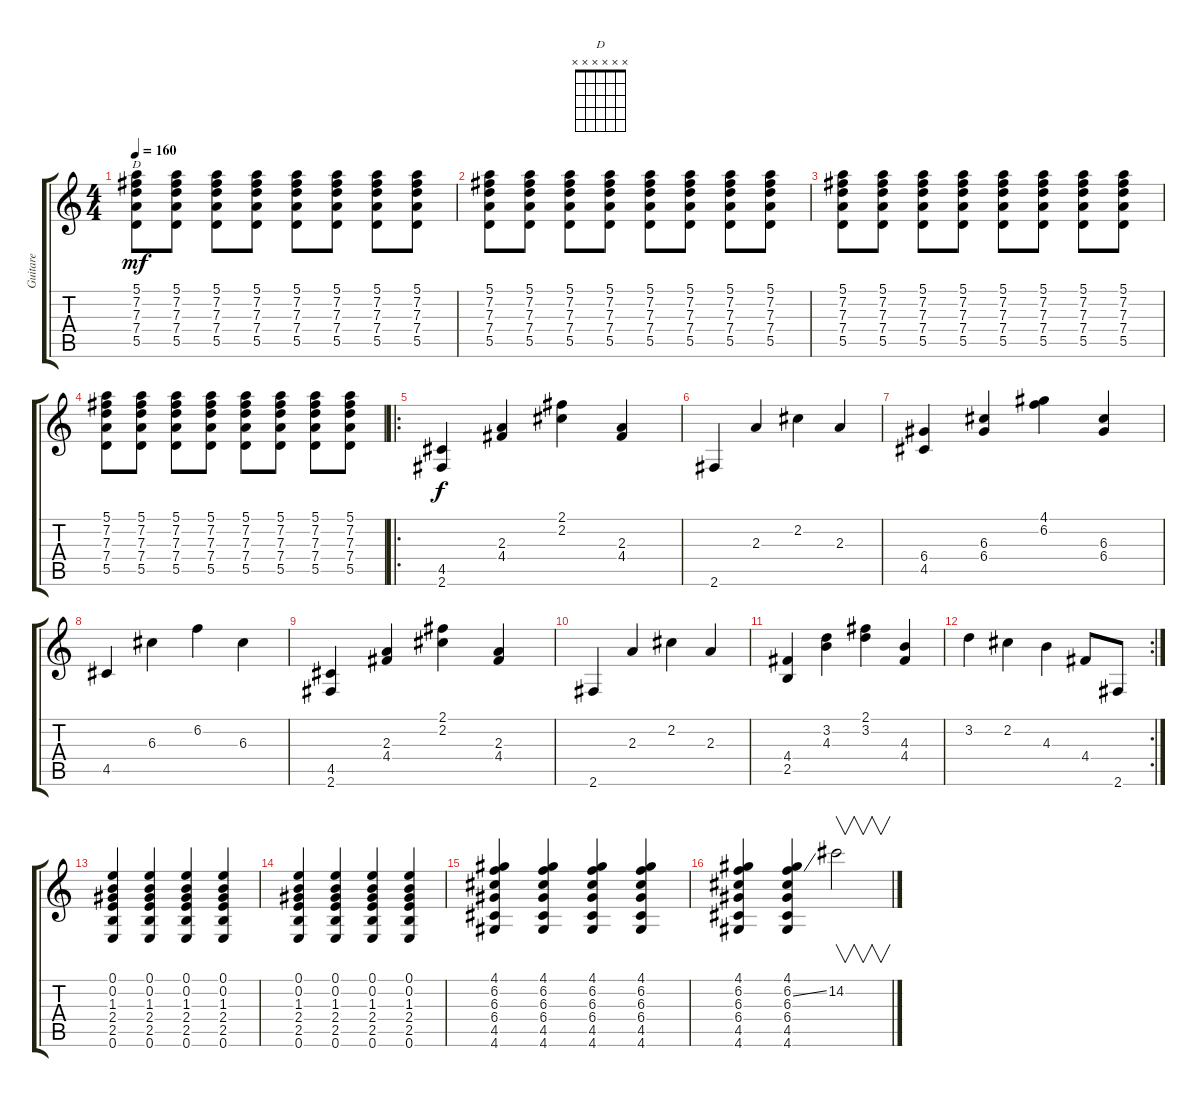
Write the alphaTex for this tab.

\track ("Guitare" "Guitare") {instrument distortionguitar}
\staff {score tabs}
\tuning (E4 B3 G3 D3 A2 E2) {hide}
\chord ("D" x x x x x x) {firstfret 0}
\ts (4 4)
\tempo 160
\clef g2
\ks c
(5.1 7.2 7.3 7.4 5.5).8{ch "D" dy mf} (5.1 7.2 7.3 7.4 5.5).8 (5.1 7.2 7.3 7.4 5.5).8 (5.1 7.2 7.3 7.4 5.5).8 (5.1 7.2 7.3 7.4 5.5).8 (5.1 7.2 7.3 7.4 5.5).8 (5.1 7.2 7.3 7.4 5.5).8 (5.1 7.2 7.3 7.4 5.5).8 |
(5.1 7.2 7.3 7.4 5.5).8 (5.1 7.2 7.3 7.4 5.5).8 (5.1 7.2 7.3 7.4 5.5).8 (5.1 7.2 7.3 7.4 5.5).8 (5.1 7.2 7.3 7.4 5.5).8 (5.1 7.2 7.3 7.4 5.5).8 (5.1 7.2 7.3 7.4 5.5).8 (5.1 7.2 7.3 7.4 5.5).8 |
(5.1 7.2 7.3 7.4 5.5).8 (5.1 7.2 7.3 7.4 5.5).8 (5.1 7.2 7.3 7.4 5.5).8 (5.1 7.2 7.3 7.4 5.5).8 (5.1 7.2 7.3 7.4 5.5).8 (5.1 7.2 7.3 7.4 5.5).8 (5.1 7.2 7.3 7.4 5.5).8 (5.1 7.2 7.3 7.4 5.5).8 |
(5.1 7.2 7.3 7.4 5.5).8 (5.1 7.2 7.3 7.4 5.5).8 (5.1 7.2 7.3 7.4 5.5).8 (5.1 7.2 7.3 7.4 5.5).8 (5.1 7.2 7.3 7.4 5.5).8 (5.1 7.2 7.3 7.4 5.5).8 (5.1 7.2 7.3 7.4 5.5).8 (5.1 7.2 7.3 7.4 5.5).8 |
\ro
(4.5 2.6).4{dy f} (2.3 4.4).4 (2.1 2.2).4 (2.3 4.4).4 |
2.6.4 2.3.4 2.2.4 2.3.4 |
(6.4 4.5).4 (6.3 6.4).4 (4.1 6.2).4 (6.3 6.4).4 |
4.5.4 6.3.4 6.2.4 6.3.4 |
(4.5 2.6).4 (2.3 4.4).4 (2.1 2.2).4 (2.3 4.4).4 |
2.6.4 2.3.4 2.2.4 2.3.4 |
(4.4 2.5).4 (3.2 4.3).4 (2.1 3.2).4 (4.3 4.4).4 |
\rc 2
3.2.4 2.2.4 4.3.4 4.4.8 2.6.8 |
(0.1 0.2 1.3 2.4 2.5 0.6).4 (0.1 0.2 1.3 2.4 2.5 0.6).4 (0.1 0.2 1.3 2.4 2.5 0.6).4 (0.1 0.2 1.3 2.4 2.5 0.6).4 |
(0.1 0.2 1.3 2.4 2.5 0.6).4 (0.1 0.2 1.3 2.4 2.5 0.6).4 (0.1 0.2 1.3 2.4 2.5 0.6).4 (0.1 0.2 1.3 2.4 2.5 0.6).4 |
(4.1 6.2 6.3 6.4 4.5 4.6).4 (4.1 6.2 6.3 6.4 4.5 4.6).4 (4.1 6.2 6.3 6.4 4.5 4.6).4 (4.1 6.2 6.3 6.4 4.5 4.6).4 |
(4.1 6.2 6.3 6.4 4.5 4.6).4 (4.1 6.2{ss} 6.3 6.4 4.5 4.6).4 14.2.2{v}
